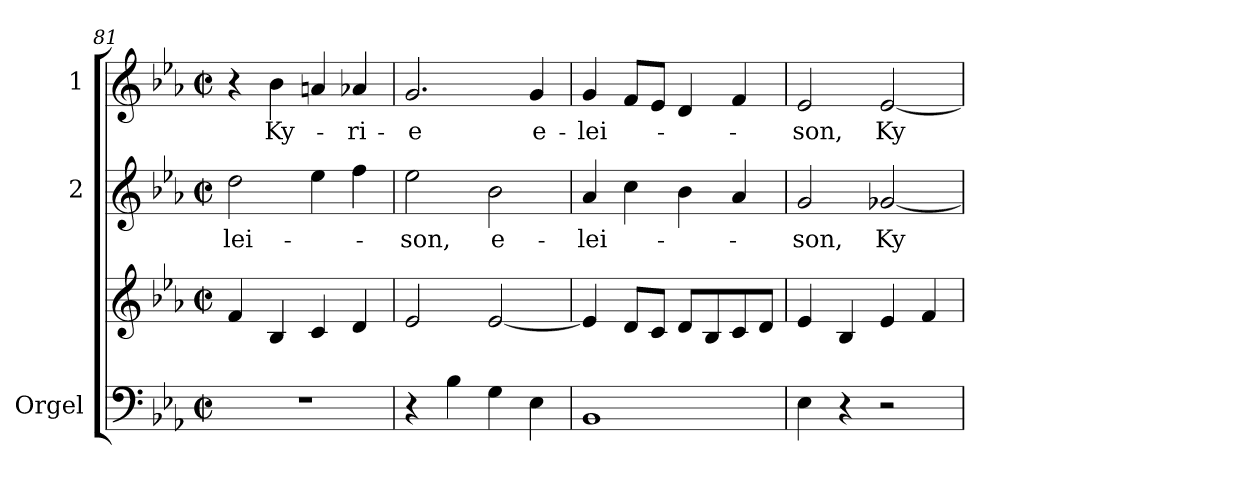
**kern	**kern	**kern	**text	**kern	**text
*part3	*part3	*part2	*part2	*part1	*part1
*staff4	*staff3	*staff2	*staff2	*staff1	*staff1
*I"Orgel	*	*I"2	*	*I"1	*
*I'Org.	*	*	*	*	*
*clefF4	*clefG2	*clefG2	*	*clefG2	*
*k[b-e-a-]	*k[b-e-a-]	*k[b-e-a-]	*	*k[b-e-a-]	*
*E-:	*E-:	*E-:	*	*E-:	*
*M2/2	*M2/2	*M2/2	*	*M2/2	*
*met(c|)	*met(c|)	*met(c|)	*	*met(c|)	*
=81	=81	=81	=81	=81	=81
!	!	!	!LO:LY:b	!	!
1r	4f/	2dd\	-lei-	4r	.
!	!	!	!	!	!LO:LY:b
.	4B-/	.	.	4b-\	Ky-
.	4c/	4ee-\	.	4an/	.
!	!	!	!	!	!LO:LY:b
.	4d/	4ff\	.	4a-X/	-ri-
!!LO:LB:g=z
=82	=82	=82	=82	=82	=82
!	!	!	!LO:LY:b	!	!LO:LY:b
4r	2e-/	2ee-\	-son,	2.g/	-e
4B-\	.	.	.	.	.
!	!	!	!LO:LY:b	!	!
4G\	[2e-/	2b-\	e-	.	.
!	!	!	!	!	!LO:LY:b
4E-\	.	.	.	4g/	e-
=83	=83	=83	=83	=83	=83
!	!	!	!LO:LY:b	!	!LO:LY:b
1BB-	4e-/]	4a-/	-lei-	4g/	-lei-
.	8d/L	4cc\	.	8f/L	.
.	8c/J	.	.	8e-/J	.
.	8d/L	4b-\	.	4d/	.
.	8B-/	.	.	.	.
.	8c/	4a-/	.	4f/	.
.	8d/J	.	.	.	.
=84	=84	=84	=84	=84	=84
!	!	!	!LO:LY:b	!	!LO:LY:b
4E-\	4e-/	2g/	-son,	2e-/	-son,
4r	4B-/	.	.	.	.
!	!	!	!LO:LY:b	!	!LO:LY:b
2r	4e-/	[2g-X/	Ky-	[2e-/	Ky-
.	4f/	.	.	.	.
=	=	=	=	=	=
*-	*-	*-	*-	*-	*-
